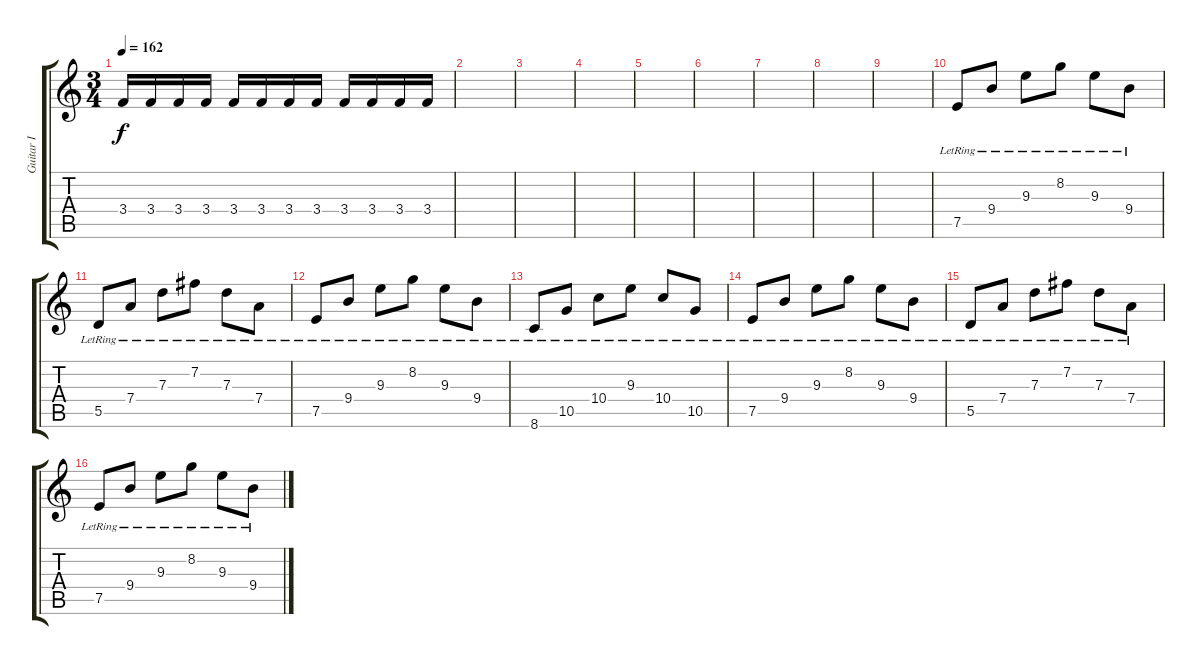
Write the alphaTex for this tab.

\track ("Guitar I" "Guitar I") {instrument distortionguitar}
\staff {score tabs}
\tuning (E4 B3 G3 D3 A2 E2) {hide}
\ts (3 4)
\tempo 162
\clef g2
\ks c
3.4.16{dy f} 3.4.16 3.4.16 3.4.16 3.4.16 3.4.16 3.4.16 3.4.16 3.4.16 3.4.16 3.4.16 3.4.16 |
|
|
|
|
|
|
|
|
7.5{lr}.8 9.4{lr}.8 9.3{lr}.8 8.2{lr}.8 9.3{lr}.8 9.4{lr}.8 |
5.5{lr}.8 7.4{lr}.8 7.3{lr}.8 7.2{lr}.8 7.3{lr}.8 7.4{lr}.8 |
7.5{lr}.8 9.4{lr}.8 9.3{lr}.8 8.2{lr}.8 9.3{lr}.8 9.4{lr}.8 |
8.6{lr}.8 10.5{lr}.8 10.4{lr}.8 9.3{lr}.8 10.4{lr}.8 10.5{lr}.8 |
7.5{lr}.8 9.4{lr}.8 9.3{lr}.8 8.2{lr}.8 9.3{lr}.8 9.4{lr}.8 |
5.5{lr}.8 7.4{lr}.8 7.3{lr}.8 7.2{lr}.8 7.3{lr}.8 7.4{lr}.8 |
7.5{lr}.8 9.4{lr}.8 9.3{lr}.8 8.2{lr}.8 9.3{lr}.8 9.4{lr}.8
